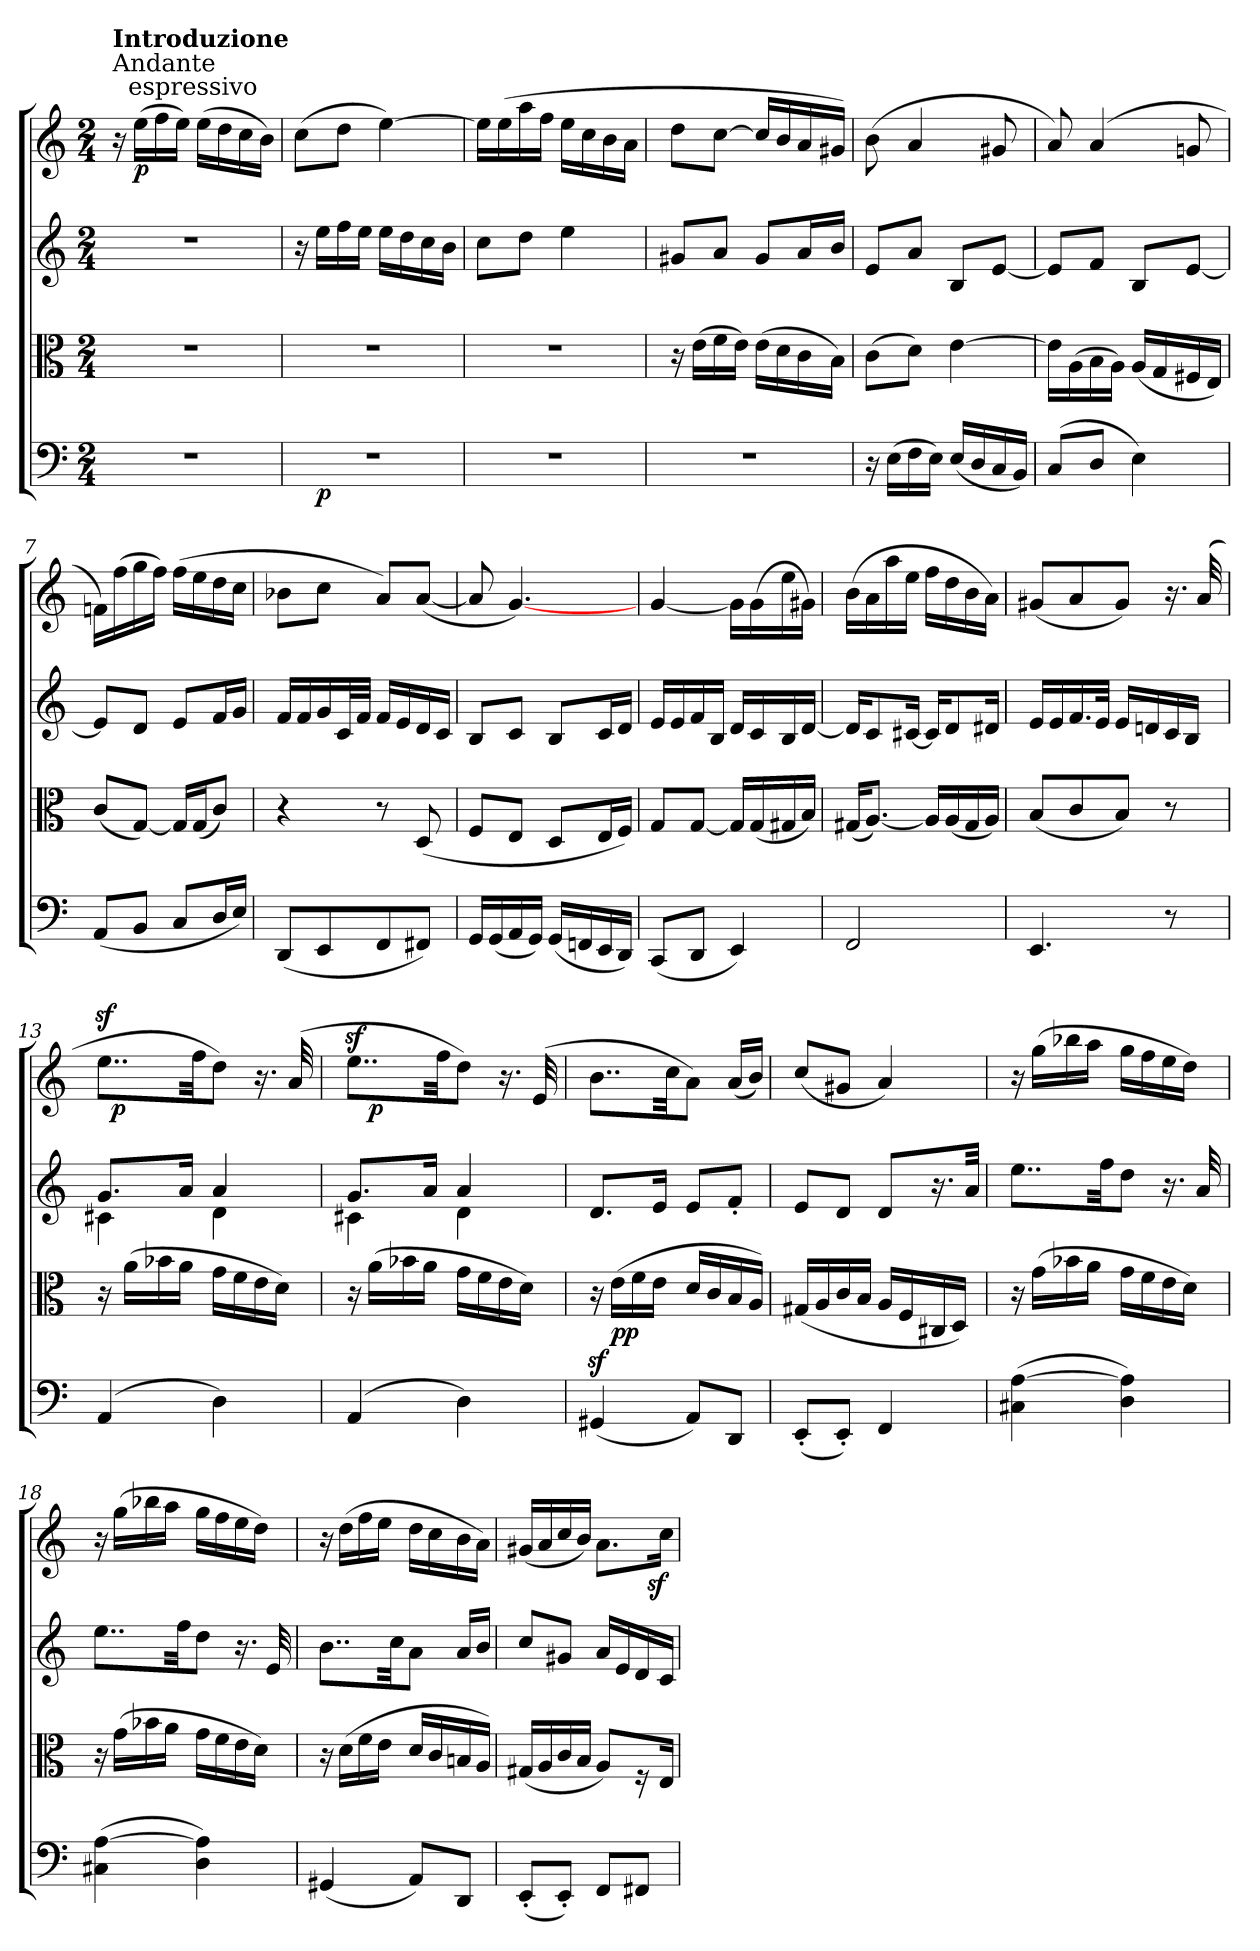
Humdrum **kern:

**kern	**dynam	**kern	**kern	**kern	**dynam
*part4	*part4	*part3	*part2	*part1	*part1
*staff4	*staff4	*staff3	*staff2	*staff1	*staff1
*clefF4	*	*clefC3	*clefG2	*clefG2	*
*M2/4	*	*M2/4	*M2/4	*M2/4	*
=1	=1	=1	=1	=1	=1
!	!	!	!	!LO:TX:a:t=Andante\n                        espressivo	!
!	!	!	!	!LO:TX:a:B:t=Introduzione	!
2r	.	2r	2r	16r	.
!	!	!	!	!	!LO:DY:b
.	.	.	.	(>16ee\LL	p
.	.	.	.	16ff\	.
.	.	.	.	16ee\JJ)	.
.	.	.	.	(>16ee\LL	.
.	.	.	.	16dd\	.
.	.	.	.	16cc\	.
.	.	.	.	16b\JJ)	.
=2	=2	=2	=2	=2	=2
*^	*	*	*	*	*
2r	16ryy	.	2r	16r	(>8cc\L	.
!	!	!LO:DY:b	!	!	!	!
.	4..ryy	p	.	16ee\LL	.	.
.	.	.	.	16ff\	8dd\J	.
.	.	.	.	16ee\JJ	.	.
.	.	.	.	16ee\LL	[4ee\)	.
.	.	.	.	16dd\	.	.
.	.	.	.	16cc\	.	.
.	.	.	.	16b\JJ	.	.
*v	*v	*	*	*	*	*
=3	=3	=3	=3	=3	=3
2r	.	2r	8cc\L	16ee\LL]	.
.	.	.	.	(>16ee\	.
.	.	.	8dd\J	16aa\	.
.	.	.	.	16ff\JJ	.
.	.	.	4ee\	16ee\LL	.
.	.	.	.	16cc\	.
.	.	.	.	16b\	.
.	.	.	.	16a\JJ	.
=4	=4	=4	=4	=4	=4
2r	.	16r	8g#/L	8dd\L	.
.	.	(>16e\LL	.	.	.
.	.	16f\	8a/J	[8cc\J	.
.	.	16e\JJ)	.	.	.
.	.	(>16e\LL	8g#/L	16cc/LL]	.
.	.	16d\	.	16b/	.
.	.	16c\	16a/L	16a/	.
.	.	16B\JJ)	16b/JJ	16g#/JJ)	.
=5	=5	=5	=5	=5	=5
16r	.	(>8c\L	8e/L	(>8b\	.
(>16E\LL	.	.	.	.	.
16F\	.	8d\J)	8a/J	4a/	.
16E\JJ)	.	.	.	.	.
(<16E/LL	.	[4e\	8B/L	.	.
16D/	.	.	.	.	.
16C/	.	.	[8e/J	8g#/	.
16BB/JJ)	.	.	.	.	.
=6	=6	=6	=6	=6	=6
(<8C/L	.	16e\LL]	8e/L]	8a/)	.
.	.	(>16A\	.	.	.
8D/J	.	16B\	8f/J	(<4a/	.
.	.	16A\JJ)	.	.	.
4E\)	.	(<16A/LL	8B/L	.	.
.	.	16G/	.	.	.
.	.	16F#/	[8e/J	8gn/	.
.	.	16E/JJ)	.	.	.
=7	=7	=7	=7	=7	=7
(<8AA/L	.	(<8c/L	8e/L]	16fn\LL)	.
.	.	.	.	(>16ff\	.
8BB/J	.	[8G/J)	8d/J	16gg\	.
.	.	.	.	16ff\JJ)	.
8C/L	.	16G/LL]	8e/L	(>16ff\LL	.
.	.	(<16G/J	.	16ee\	.
16D/L	.	8c/J)	16f/L	16dd\	.
16E/JJ)	.	.	16g/JJ	16cc\JJ	.
!!LO:LB:g=z
=8	=8	=8	=8	=8	=8
(<8DD/L	.	4r	16f/LL	8b-\L	.
.	.	.	16f/	.	.
8EE/	.	.	16g/	8cc\J	.
.	.	.	32c/L	.	.
.	.	.	32f/JJJ	.	.
8FF/	.	8r	16f/LL	8a/L)	.
.	.	.	16e/	.	.
8FF#/J)	.	(<8D/	16d/	(<[8a/J	.
.	.	.	16c/JJ	.	.
=9	=9	=9	=9	=9	=9
16GG/LL	.	8F/L	8B/L	8a/]	.
(<16GG/	.	.	.	.	.
16AA/	.	8E/J	8c/J	[4.g/)	.
16GG/JJ)	.	.	.	.	.
(<16GG/LL	.	8D/L	8B/L	.	.
16FFn/	.	.	.	.	.
16EE/	.	16E/L	16c/L	.	.
16DD/JJ)	.	16F/JJ)	16d/JJ	.	.
=10	=10	=10	=10	=10	=10
(<8CC/L	.	8G/L	16e/LL	[4g/	.
.	.	.	16e/	.	.
8DD/J	.	[8G/J	16f/	.	.
.	.	.	16B/JJ	.	.
4EE/)	.	16G/LL]	16d/LL	16g\LL]	.
.	.	(<16G/	16c/	(>16g\	.
.	.	16G#/	16B/	16ee\	.
.	.	16B/JJ)	[16d/JJ	16g#\JJ)	.
=11	=11	=11	=11	=11	=11
2FF/	.	(<16G#/KL	16d/KL]	(>16b\LL	.
.	.	[8.A/J)	8c/	16a\	.
.	.	.	.	16aa\	.
.	.	.	[16c#/Jk	16ee\JJ	.
.	.	16A/LL]	16c#/KL]	16ff\LL	.
.	.	(<16A/	8d/	16dd\	.
.	.	16G#/	.	16b\	.
.	.	16A/JJ)	16d#/Jk	16a\JJ)	.
=12	=12	=12	=12	=12	=12
4.EE/	.	(<8B/L	16e/LL	(<8g#/L	.
.	.	.	16e/	.	.
.	.	8c/	16.f/	8a/	.
.	.	.	32e/JJk	.	.
.	.	8B/J)	16e/LL	8g#/J)	.
.	.	.	16dn/	.	.
8r	.	8r	16c/	16.r	.
.	.	.	16B/JJ	.	.
.	.	.	.	(<32a/	.
=13	=13	=13	=13	=13	=13
*	*	*	*^	*^	*
(<4AA/	.	16r	8.g/L	4c#\	8..eez<\L	32ryy	.
!	!	!	!	!	!	!	!LO:DY:b
.	.	.	.	.	.	4...ryy	p
.	.	(>16a\LL	.	.	.	.	.
.	.	16b-\	.	.	.	.	.
.	.	16a\JJ	16a/Jk	.	.	.	.
.	.	.	.	.	32ff\kk	.	.
4D\)	.	16g\LL	4a/	4d\	8dd\J)	.	.
.	.	16f\	.	.	.	.	.
.	.	16e\	.	.	16.r	.	.
.	.	16d\JJ)	.	.	.	.	.
.	.	.	.	.	(<32a/	.	.
=14	=14	=14	=14	=14	=14	=14	=14
(<4AA/	.	16r	8.g/L	4c#\	8..eez<\L	16ryy	.
!	!	!	!	!	!	!	!LO:DY:b
.	.	(>16a\LL	.	.	.	4..ryy	p
.	.	16b-\	.	.	.	.	.
.	.	16a\JJ	16a/Jk	.	.	.	.
.	.	.	.	.	32ff\kk	.	.
4D\)	.	16g\LL	4a/	4d\	8dd\J)	.	.
.	.	16f\	.	.	.	.	.
.	.	16e\	.	.	16.r	.	.
.	.	16d\JJ)	.	.	.	.	.
.	.	.	.	.	(<32e/	.	.
*	*	*	*v	*v	*	*	*
*	*	*	*	*v	*v	*
=15	=15	=15	=15	=15	=15
*^	*	*	*	*	*
(<4GG#z>/	16ryy	.	16r	8.d/L	8..b\L	.
!	!	!LO:DY:b	!	!	!	!
!	!	!LO:DY:n=1:a	!	!	!	!
.	4..ryy	p p	(>16e\LL	.	.	.
.	.	.	16f\	.	.	.
.	.	.	16e\JJ	16e/Jk	.	.
.	.	.	.	.	32cc\kk	.
8AA/L)	.	.	16d/LL	8e/L	8a\J)	.
.	.	.	16c/	.	.	.
8DD/J	.	.	16B/	8f'</J	(<16a/LL	.
.	.	.	16A/JJ)	.	16b/JJ)	.
*v	*v	*	*	*	*	*
!!LO:LB:g=z
=16	=16	=16	=16	=16	=16
(<8EE'</L	.	(<16G#/LL	8e/L	(<8cc/L	.
.	.	16A/	.	.	.
8EE'</J)	.	16c/	8d/J	8g#/J	.
.	.	16B/JJ	.	.	.
4FF/	.	16A/LL	8d/L	4a/)	.
.	.	16F/	.	.	.
.	.	16C#/	16.r	.	.
.	.	16D/JJ)	.	.	.
.	.	.	32a/Jkk	.	.
=17	=17	=17	=17	=17	=17
(>4C#\ [4A\	.	16r	8..ee\L	16r	.
.	.	(>16g\LL	.	(>16gg\LL	.
.	.	16b-\	.	16bb-\	.
.	.	16a\JJ	.	16aa\JJ	.
.	.	.	32ff\kk	.	.
4D\ 4A]\)	.	16g\LL	8dd\J	16gg\LL	.
.	.	16f\	.	16ff\	.
.	.	16e\	16.r	16ee\	.
.	.	16d\JJ)	.	16dd\JJ)	.
.	.	.	32a/	.	.
=18	=18	=18	=18	=18	=18
(>4C#\ [4A\	.	16r	8..ee\L	16r	.
.	.	(>16g\LL	.	(>16gg\LL	.
.	.	16b-\	.	16bb-\	.
.	.	16a\JJ	.	16aa\JJ	.
.	.	.	32ff\kk	.	.
4D\ 4A]\)	.	16g\LL	8dd\J	16gg\LL	.
.	.	16f\	.	16ff\	.
.	.	16e\	16.r	16ee\	.
.	.	16d\JJ)	.	16dd\JJ)	.
.	.	.	32e/	.	.
=19	=19	=19	=19	=19	=19
(<4GG#/	.	16r	8..b\L	16r	.
.	.	(>16d\LL	.	(>16dd\LL	.
.	.	16f\	.	16ff\	.
.	.	16e\JJ	.	16ee\JJ	.
.	.	.	32cc\kk	.	.
8AA/L)	.	16d/LL	8a\J	16dd\LL	.
.	.	16c/	.	16cc\	.
8DD/J	.	16Bn/	16a/LL	16b\	.
.	.	16A/JJ)	16b/JJ	16a\JJ)	.
=20	=20	=20	=20	=20	=20
*	*	*	*	*^	*
(<8EE'</L	.	(<16G#/LL	8cc/L	(<16g#/LL	4ryy	.
.	.	16A/	.	16a/	.	.
8EE'</J)	.	16c/	8g#/J	16cc/	.	.
.	.	16B/JJ	.	16b/JJ)	.	.
8FF/L	.	8A/L)	16a/LL	8.a\L	8ryy	.
.	.	.	16e/	.	.	.
8FF#/J	.	16r	16d/	.	32ryy	.
!	!	!	!	!	!	!LO:DY:b
.	.	.	.	.	16.ryy	sf
.	.	16E/Jk	16c/JJ	16cc\Jk	.	.
*	*	*	*	*v	*v	*
=	=	=	=	=	=
*-	*-	*-	*-	*-	*-
